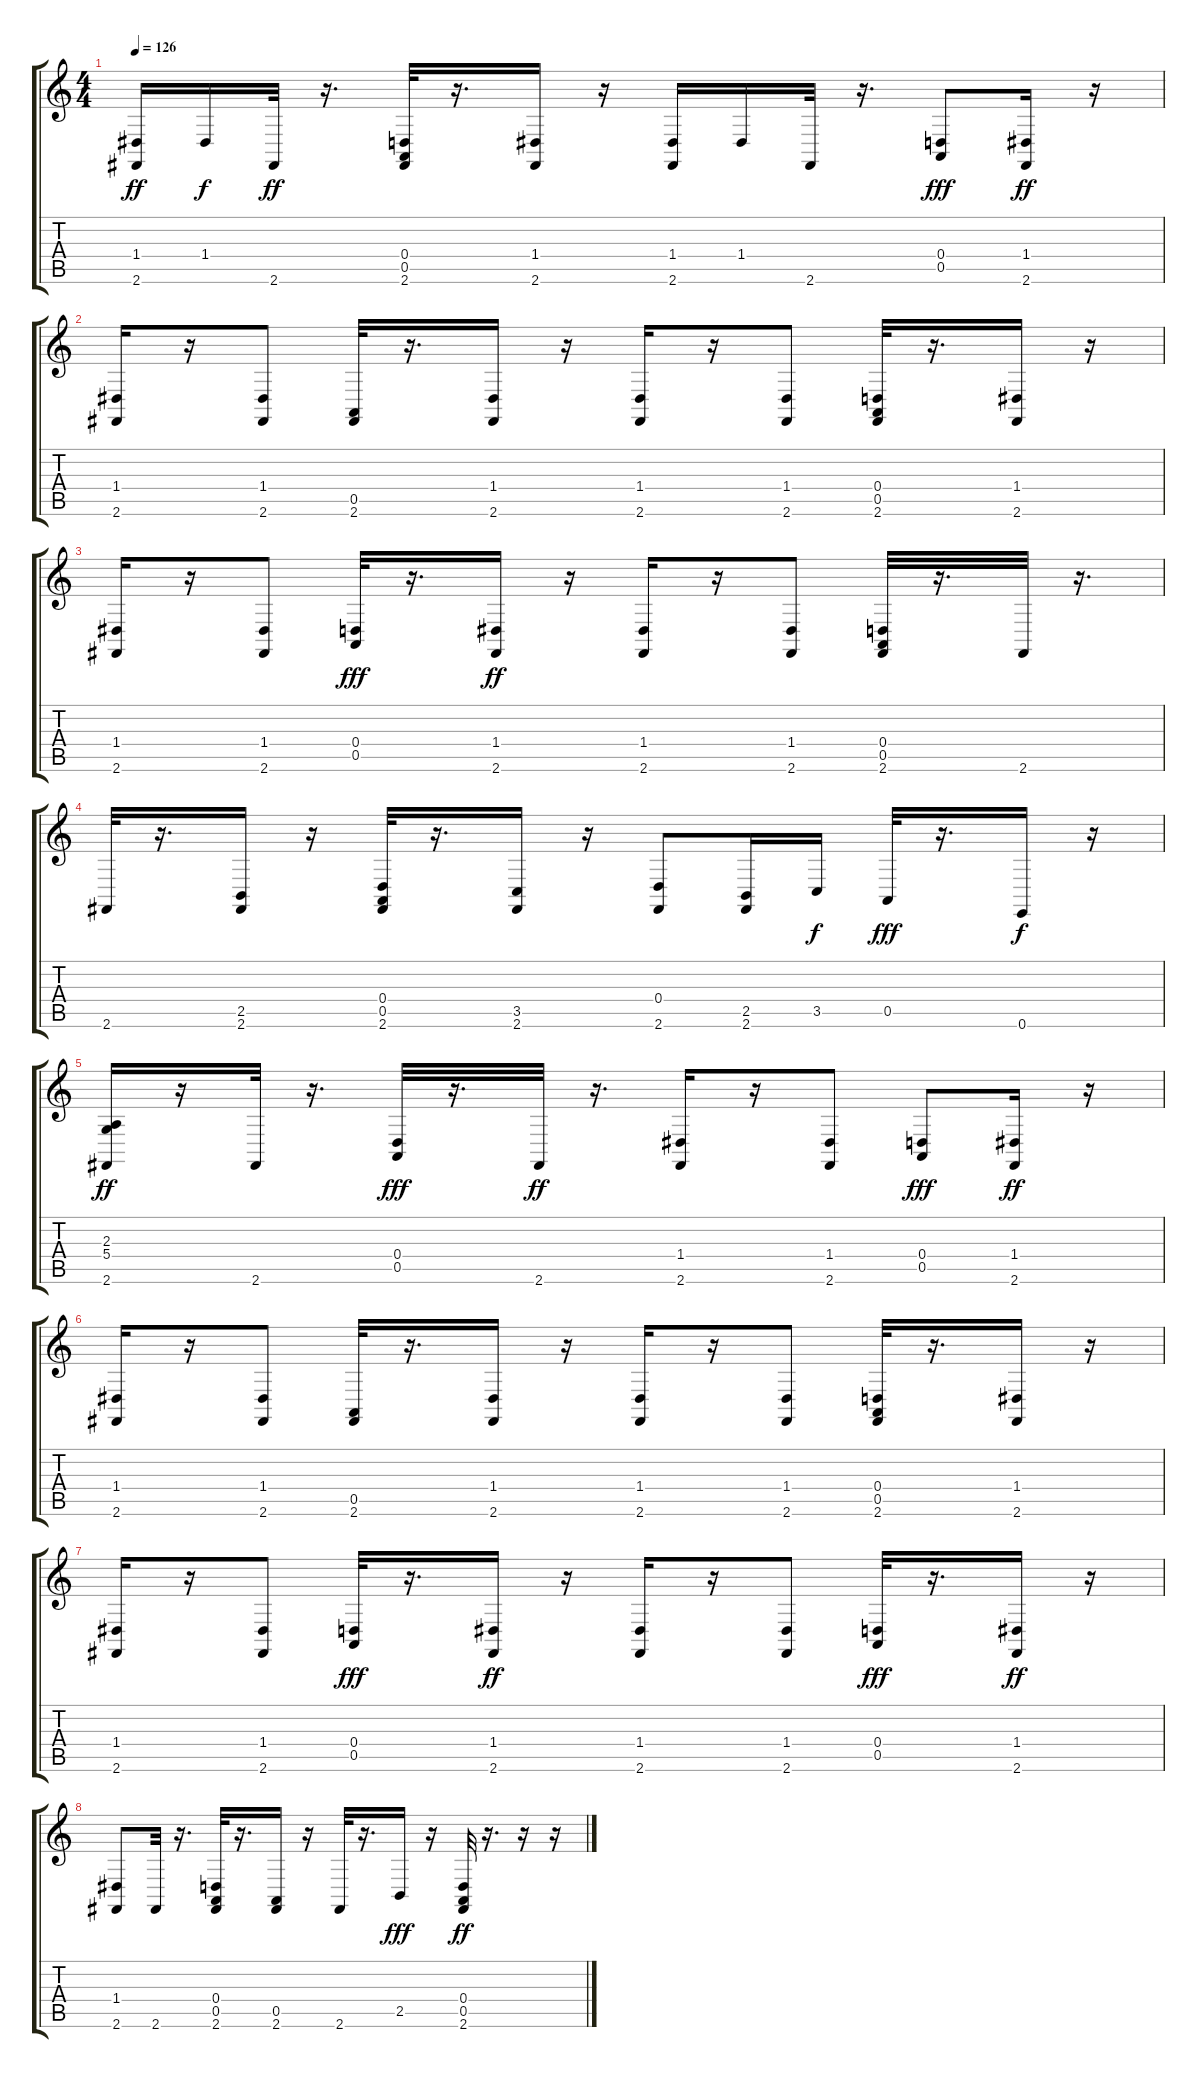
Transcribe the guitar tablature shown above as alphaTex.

\track "" {instrument acousticgrandpiano}
\staff {score tabs}
\tuning (E4 B3 G3 D3 A2 E2) {hide}
\ts (4 4)
\tempo 126
\clef g2
\ks c
(1.4 2.6).16{dy ff} 1.4.16{dy f} 2.6.32{dy ff} r.16{d} (0.4 0.5 2.6).32 r.16{d} (1.4 2.6).16 r.16 (1.4 2.6).16 1.4.16 2.6.32 r.16{d} (0.4 0.5).8{dy fff} (1.4 2.6).16{dy ff} r.16 |
(1.4 2.6).16 r.16 (1.4 2.6).8 (0.5 2.6).32 r.16{d} (1.4 2.6).16 r.16 (1.4 2.6).16 r.16 (1.4 2.6).8 (0.4 0.5 2.6).32 r.16{d} (1.4 2.6).16 r.16 |
(1.4 2.6).16 r.16 (1.4 2.6).8 (0.4 0.5).32{dy fff} r.16{d} (1.4 2.6).16{dy ff} r.16 (1.4 2.6).16 r.16 (1.4 2.6).8 (0.4 0.5 2.6).32 r.16{d} 2.6.32 r.16{d} |
2.6.32 r.16{d} (2.5 2.6).16 r.16 (0.4 0.5 2.6).32 r.16{d} (3.5 2.6).16 r.16 (0.4 2.6).8 (2.5 2.6).16 3.5.16{dy f} 0.5.32{dy fff} r.16{d} 0.6.16{dy f} r.16 |
(2.3 5.4 2.6).16{dy ff} r.16 2.6.32 r.16{d} (0.4 0.5).32{dy fff} r.16{d} 2.6.32{dy ff} r.16{d} (1.4 2.6).16 r.16 (1.4 2.6).8 (0.4 0.5).8{dy fff} (1.4 2.6).16{dy ff} r.16 |
(1.4 2.6).16 r.16 (1.4 2.6).8 (0.5 2.6).32 r.16{d} (1.4 2.6).16 r.16 (1.4 2.6).16 r.16 (1.4 2.6).8 (0.4 0.5 2.6).32 r.16{d} (1.4 2.6).16 r.16 |
(1.4 2.6).16 r.16 (1.4 2.6).8 (0.4 0.5).32{dy fff} r.16{d} (1.4 2.6).16{dy ff} r.16 (1.4 2.6).16 r.16 (1.4 2.6).8 (0.4 0.5).32{dy fff} r.16{d} (1.4 2.6).16{dy ff} r.16 |
(1.4 2.6).8 2.6.32 r.16{d} (0.4 0.5 2.6).32 r.16{d} (0.5 2.6).16 r.16 2.6.32 r.16{d} 2.5.16{dy fff} r.16 (0.4 0.5 2.6).32{dy ff} r.16{d} r.16 r.16
